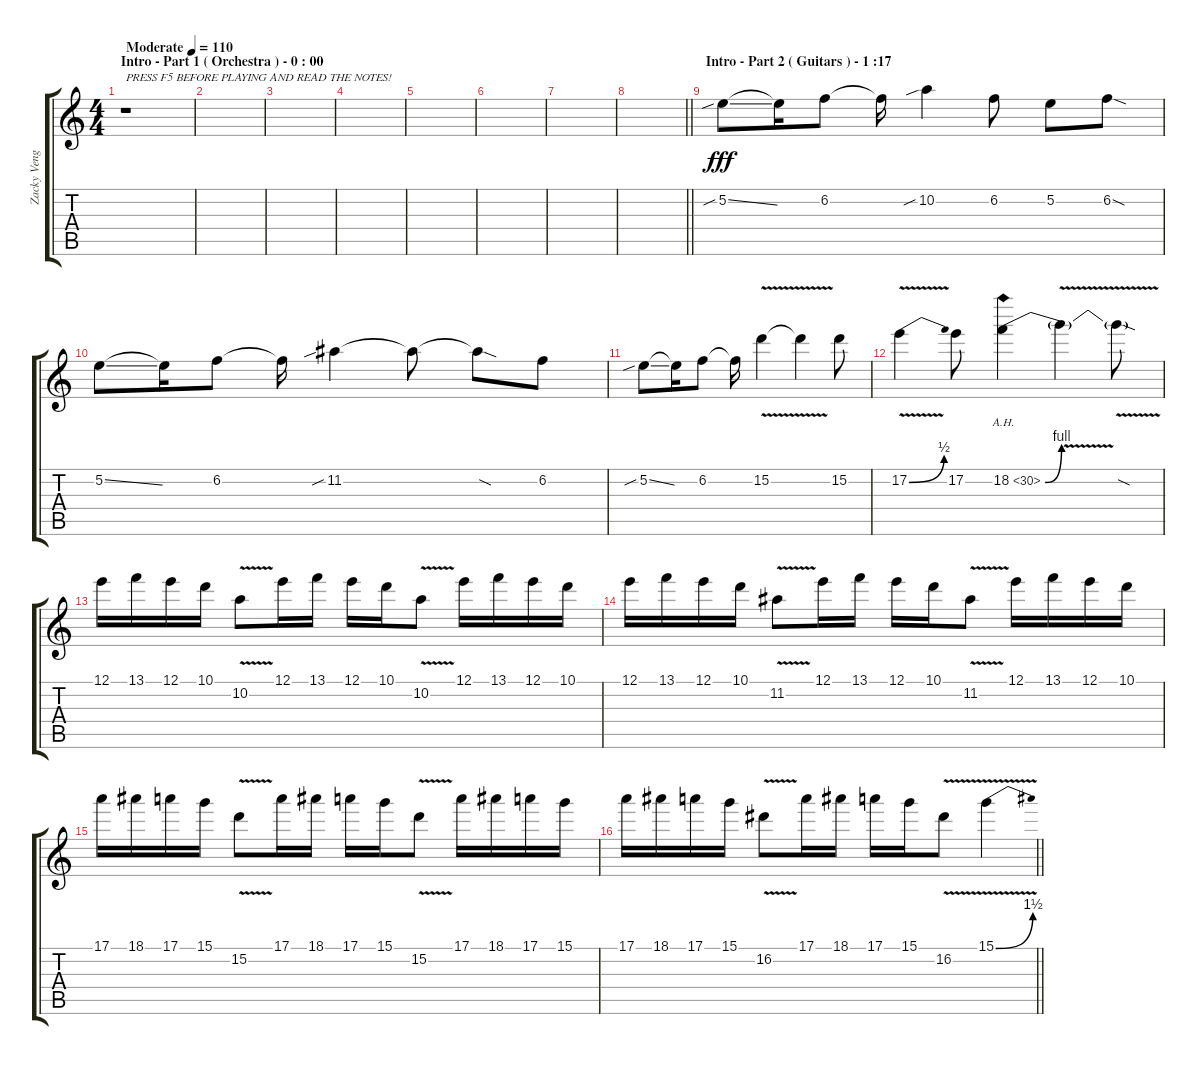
\track ("Zacky Vengeance" "Zacky Veng") {instrument distortionguitar}
\staff {score tabs}
\tuning (E4 B3 G3 D3 A2 D2) {hide}
\ts (4 4)
\section ("" "Intro - Part 1 ( Orchestra ) - 0 : 00")
\tempo (110 "Moderate")
\clef g2
\ks c
r.1{txt "PRESS F5 BEFORE PLAYING AND READ THE NOTES!" dy fff instrument distortionguitar} |
|
|
|
|
|
|
\barLineRight lightlight
|
\section ("" "Intro - Part 2 ( Guitars ) - 1 :17")
5.2{sib ss}.8 5.2{t}.16 6.2.8 6.2{t}.16 10.2{sib}.4 6.2.8 5.2.8 6.2{sod}.8 |
5.2{ss}.8 5.2{t}.16 6.2.8 6.2{t}.16 11.2{sib}.4 11.2{t}.8 11.2{sod t}.8 6.2.8 |
5.2{sib ss}.8 5.2{t}.16 6.2.8 6.2{t}.16 15.2{v}.4 15.2{t}.4 15.2.8 |
17.2{be (bend 0 0 60 2) v}.4 17.2.8 18.2{be (bend 0 0 60 4) ah 12}.4 18.2{v t}.4 18.2{sod t}.8 |
12.1.16 13.1.16 12.1.16 10.1.16 10.2{v}.8 12.1.16 13.1.16 12.1.16 10.1.16 10.2{v}.8 12.1.16 13.1.16 12.1.16 10.1.16 |
12.1.16 13.1.16 12.1.16 10.1.16 11.2{v}.8 12.1.16 13.1.16 12.1.16 10.1.16 11.2{v}.8 12.1.16 13.1.16 12.1.16 10.1.16 |
17.1.16 18.1.16 17.1.16 15.1.16 15.2{v}.8 17.1.16 18.1.16 17.1.16 15.1.16 15.2{v}.8 17.1.16 18.1.16 17.1.16 15.1.16 |
\barLineRight lightlight
17.1.16 18.1.16 17.1.16 15.1.16 16.2{v}.8 17.1.16 18.1.16 17.1.16 15.1.16 16.2{v}.8 15.1{be (bend 0 0 60 6) v}.4
